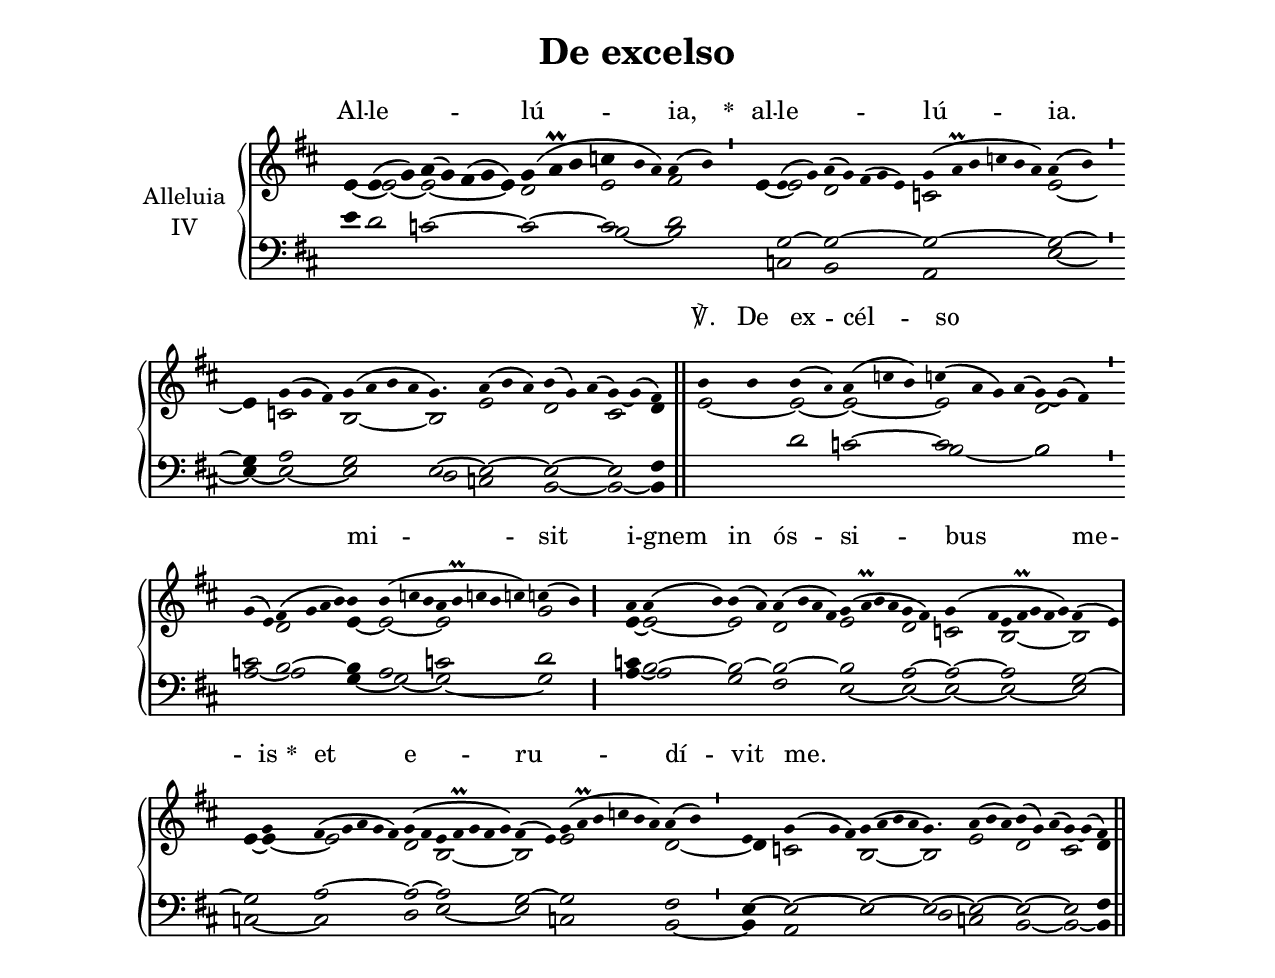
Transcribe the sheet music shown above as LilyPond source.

\version "2.18"
\include "gregorian.ly"
\include "noh2.ily"


%Page reference: page iii.185
%(volume.page)

global = {
 \key fis \phrygian
 \cadenzaOn 
}

\header {
  title = \markup \center-column {"De excelso" \vspace #1 }
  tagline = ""
  composer = ""
}

\paper {
 #(include-special-characters)
  oddHeaderMarkup = \markup \fill-line {
    \line {}
    \center-column {
      \on-the-fly #first-page     " "
      \on-the-fly #not-first-page "De excelso"
    }
    \line { \on-the-fly #print-page-number-check-first \fromproperty #'page:page-number-string }
  }
  evenHeaderMarkup = \markup \fill-line {
    \line { \on-the-fly #print-page-number-check-first \fromproperty #'page:page-number-string }
    \center-column { "De excelso" }
    \line {}
  }
}

chantText = \lyricmode {
Al -- le -- _ _ lú -- ia, 
\set stanza = " * " al -- le -- _ _ lú -- ia. _ _ _ _ _ _ ℣. 
De ex -- cél -- so _ _ _ mi -- _ sit i -- gnem 
in ós -- si -- bus me -- _ is 
\set stanza = " * " 
et e -- ru -- _ dí -- vit me. _ _ _ _ _ _ }

chantMusic = {
\tieDown   e'4 e'4 ( g'4) a'4 ( g'4) fis'4 ( g'4 e'4)  g'4 ( a'\prall b'4 c''4 \tiny b' a' 4) a'4 ( b'4) \divisioMinima
 e'4 e'4 ( g'4) a'4 ( g'4) fis'4 ( g'4 e'4)  g'4 ( a'\prall b'4 c''4 \tiny b' a' 4) a'4 ( b'4) \divisioMinima
 e'4 g'4 ( g'4 fis'4) g'4 ( a'4 b'4 a'4 g'4.) a'4 ( b'4 a'4) b'4 ( g'4) a'4 ( g'4) ~ g'4 ( fis'4) \finalis
 b'4 b'4 b'4 ( \once \tweak #'font-size #-4 a' )  a'4 ( c''4 b'4) c''4 ( a'4 g'4) a'4 ( g'4) ~ g'4 ( fis'4) \divisioMinima
 g'4 ( e'4) fis'4 ( g'4 a'4 b'4) b'4  b'4 ( c''4 b'4 a'4 b'\prall c''4 b'4 c''4) c''4 ( b'4) \divisioMaior
 a'4 a'4 ( b'4) b'4 ( a'4) a'4 ( b'4 a'4 fis'4) g'4 ( a'\prall b'4 a'4 g'4 fis'4) g'4 ( fis'4 e'4 fis'\prall g'4 fis'4 g'4) fis'4 ( e'4) \divisioMaxima
 e'4 g'4 fis'4 ( g'4 a'4 g'4 fis'4) g'4 ( fis'4 e'4 fis'\prall g'4 fis'4 g'4) fis'4 ( e'4)  g'4 ( a'\prall b'4 c''4 \tiny b' a' 4) a'4 ( b'4) \divisioMinima
 e'4 g'4 ( g'4 fis'4) g'4 ( a'4 b'4 a'4 g'4.) a'4 ( b'4 a'4) b'4 ( g'4) a'4 ( g'4) ~ g'4 ( fis'4) \finalis

}

altoMusic = {
e'4 ~ e'2 ~ e'2*4/2 ~ e'4 d'2*3/2 e'2*3/2 fis'2 \divisioMinima
e'4 ~ e'2 d'2*5/2 c'2*6/2 e'2 ~ \divisioMinima
e'4 c'2*3/2 b2*4/2 ~ b2*3/4 e'2*3/2 d'2*3/2 cis'2 d'4 \finalis
e'2 ~ e'2 ~ e'2*3/2 ~ e'2*4/2 d'2*3/2 \divisioMinima
r2 d'2*4/2 e'4 ~ e'2*3/2 ~ e'2*5/2 g'2 \divisioMaior
e'4 ~ e'2 ~ e'2 d'2*4/2 e'2*4/2 d'2 c'2 b2*5/2 ~ b2 \divisioMaxima
e'4 ~ e'4 ~ e'2*5/2 d'2 b2*5/2 ~ b2 e'2*6/2 d'2 ~ \divisioMinima
d'4 c'2*3/2 b2*4/2 ~ b2*3/4 e'2*3/2 d'2*3/2 cis'2 d'4 \finalis
}

tenorMusic = {
e'4 d'2 c'2*5/2 ~ c'2*3/2 ~ c'2*3/2 d'2*3/2 g2 ~ g2*5/2 ~ g2*6/2 ~ g2 ~ \divisioMinima
g4 a2*3/2 g2*4/2 e2*3/4 ~ e2*3/2 ~ e2*3/2 ~ e2 fis4 \finalis
r2 d'2 c'2*3/2 ~ c'2*4/2 b2*3/2 \divisioMinima
c'2 b2*4/2 ~ b4 a2*3/2 c'2*5/2 d'2 \divisioMaior
c'4 b2 ~ b2 ~ b2*4/2 ~ b2*4/2 a2 ~ a2 ~ a2*5/2 g2 ~ \divisioMaxima
g2 a2*5/2 ~ a2 ~ a2*5/2 g2 ~ g2*6/2 fis2 \divisioMinima
e4 ~ e2*3/2 ~ e2*4/2 ~ e2*3/4 ~ e2*3/2 ~ e2*3/2 ~ e2 fis4 \finalis
}

bassMusic = {
r2*11/2 b2*3/2 ~ b2*3/2 c2 b,2*5/2 a,2*6/2 e2 ~ \divisioMinima
e4 ~ e2*3/2 ~ e2*4/2 d2*3/4 c2*3/2 b,2*3/2 ~ b,2 ~ b,4 \finalis
r2*7/2 b2*4/2 ~ b2*3/2 \divisioMinima
a2 ~ a2*4/2 g4 ~ g2*3/2 ~ g2*5/2 ~ g2 \divisioMaior
a4 ~ a2 g2 fis2*4/2 e2*4/2 ~ e2 ~ e2 ~ e2*5/2 ~ e2 \divisioMaxima
c2 ~ c2*5/2 d2 e2*5/2 ~ e2 c2*6/2 b,2 ~ \divisioMinima
b,4 a,2*3/2 e2*4/2 d2*3/4 c2*3/2 b,2*3/2 ~ b,2 ~ b,4 \finalis
}

voiceLines = {
\voiceLineStyle


}

\score{
  <<
    \new GrandStaff <<
      \set GrandStaff.autoBeaming = ##f
      \set GrandStaff.instrumentName = \markup \center-column {
        "Alleluia"
        "IV"
      }
      \new Staff = up <<
        \new Voice = "chant" {
          \voiceOne \global \chantMusic
        }
        \new Voice {
          \voiceTwo \global \altoMusic
        }
      >>

      \new Staff = down <<
        \clef bass
        \new Voice {
          \voiceOne \global \tenorMusic
        }
        \new Voice {
          \voiceTwo \global \bassMusic
        }
	\new Voice {
        \voiceThree \global \voiceLines
        }
      >>
    >>
    \new Lyrics \lyricsto chant {
      \chantText
    }
  >>
  \layout{
  }
  \midi{
    \tempo 4 = 125
  }
}
